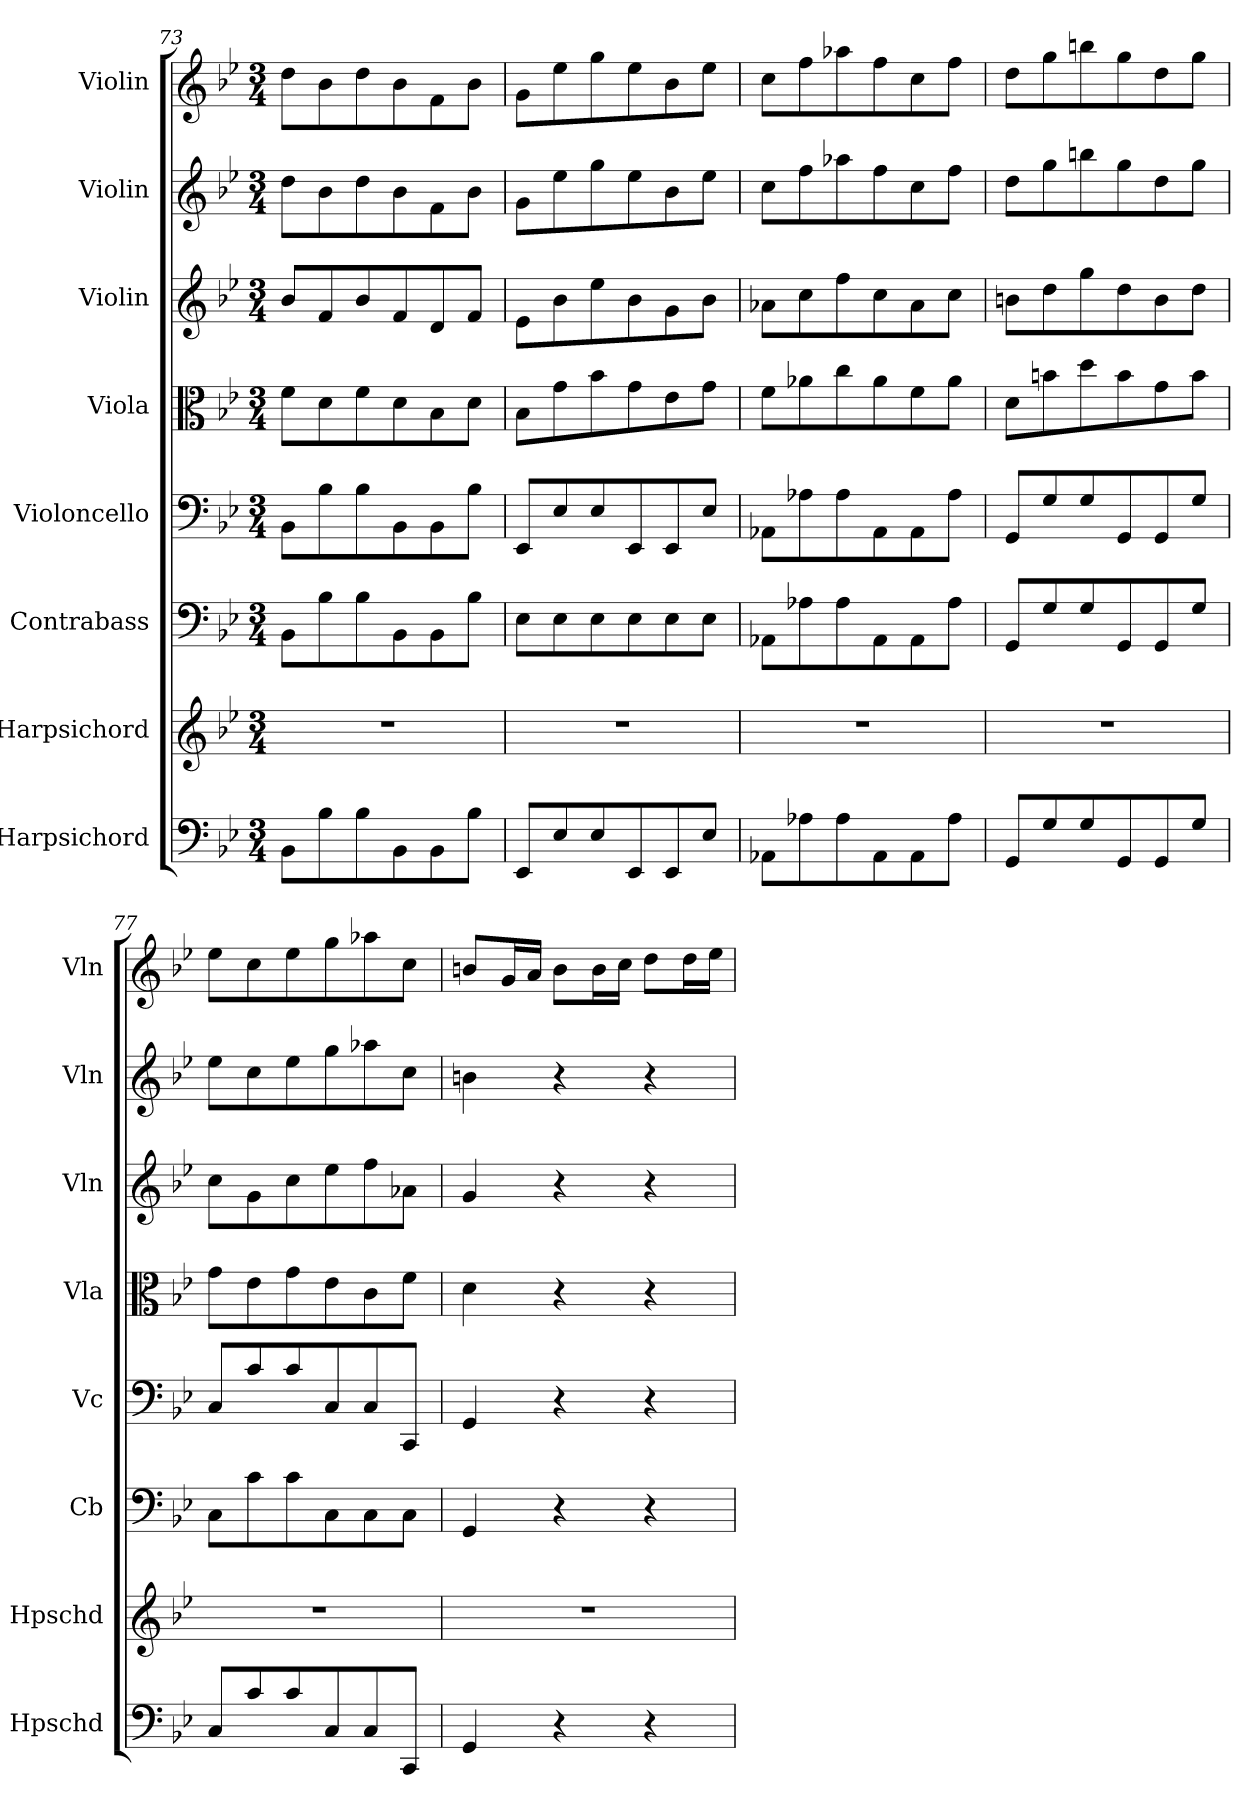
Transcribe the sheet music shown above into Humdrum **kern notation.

**kern	**kern	**kern	**kern	**kern	**kern	**kern	**kern
*part8	*part7	*part6	*part5	*part4	*part3	*part2	*part1
*staff8	*staff7	*staff6	*staff5	*staff4	*staff3	*staff2	*staff1
*I"Harpsichord	*I"Harpsichord	*I"Contrabass	*I"Violoncello	*I"Viola	*I"Violin	*I"Violin	*I"Violin
*I'Hpschd	*I'Hpschd	*I'Cb	*I'Vc	*I'Vla	*I'Vln	*I'Vln	*I'Vln
*clefF4	*clefG2	*clefF4	*clefF4	*clefC3	*clefG2	*clefG2	*clefG2
*k[b-e-]	*k[b-e-]	*k[b-e-]	*k[b-e-]	*k[b-e-]	*k[b-e-]	*k[b-e-]	*k[b-e-]
*M3/4	*M3/4	*M3/4	*M3/4	*M3/4	*M3/4	*M3/4	*M3/4
=73	=73	=73	=73	=73	=73	=73	=73
8BB-\L	2.r	8BB-\L	8BB-\L	8f\L	8b-/L	8dd\L	8dd\L
8B-\	.	8B-\	8B-\	8d\	8f/	8b-\	8b-\
8B-\	.	8B-\	8B-\	8f\	8b-/	8dd\	8dd\
8BB-\	.	8BB-\	8BB-\	8d\	8f/	8b-\	8b-\
8BB-\	.	8BB-\	8BB-\	8B-\	8d/	8f\	8f\
8B-\J	.	8B-\J	8B-\J	8d\J	8f/J	8b-\J	8b-\J
=74	=74	=74	=74	=74	=74	=74	=74
8EE-/L	2.r	8E-\L	8EE-/L	8B-\L	8e-\L	8g\L	8g\L
8E-/	.	8E-\	8E-/	8g\	8b-\	8ee-\	8ee-\
8E-/	.	8E-\	8E-/	8b-\	8ee-\	8gg\	8gg\
8EE-/	.	8E-\	8EE-/	8g\	8b-\	8ee-\	8ee-\
8EE-/	.	8E-\	8EE-/	8e-\	8g\	8b-\	8b-\
8E-/J	.	8E-\J	8E-/J	8g\J	8b-\J	8ee-\J	8ee-\J
=75	=75	=75	=75	=75	=75	=75	=75
8AA-X\L	2.r	8AA-X\L	8AA-X\L	8f\L	8a-X\L	8cc\L	8cc\L
8A-X\	.	8A-X\	8A-X\	8a-X\	8cc\	8ff\	8ff\
8A-\	.	8A-\	8A-\	8cc\	8ff\	8aa-X\	8aa-X\
8AA-\	.	8AA-\	8AA-\	8a-\	8cc\	8ff\	8ff\
8AA-\	.	8AA-\	8AA-\	8f\	8a-\	8cc\	8cc\
8A-\J	.	8A-\J	8A-\J	8a-\J	8cc\J	8ff\J	8ff\J
=76	=76	=76	=76	=76	=76	=76	=76
8GG/L	2.r	8GG/L	8GG/L	8d\L	8bn\L	8dd\L	8dd\L
8G/	.	8G/	8G/	8bn\	8dd\	8gg\	8gg\
8G/	.	8G/	8G/	8dd\	8gg\	8bbn\	8bbn\
8GG/	.	8GG/	8GG/	8b\	8dd\	8gg\	8gg\
8GG/	.	8GG/	8GG/	8g\	8b\	8dd\	8dd\
8G/J	.	8G/J	8G/J	8b\J	8dd\J	8gg\J	8gg\J
=77	=77	=77	=77	=77	=77	=77	=77
8C/L	2.r	8C\L	8C/L	8g\L	8cc\L	8ee-\L	8ee-\L
8c/	.	8c\	8c/	8e-\	8g\	8cc\	8cc\
8c/	.	8c\	8c/	8g\	8cc\	8ee-\	8ee-\
8C/	.	8C\	8C/	8e-\	8ee-\	8gg\	8gg\
8C/	.	8C\	8C/	8c\	8ff\	8aa-X\	8aa-X\
8CC/J	.	8C\J	8CC/J	8f\J	8a-X\J	8cc\J	8cc\J
=78	=78	=78	=78	=78	=78	=78	=78
4GG/	2.r	4GG/	4GG/	4d\	4g/	4bn\	8bn/L
.	.	.	.	.	.	.	16g/L
.	.	.	.	.	.	.	16a/JJ
4r	.	4r	4r	4r	4r	4r	8b\L
.	.	.	.	.	.	.	16b\L
.	.	.	.	.	.	.	16cc\JJ
4r	.	4r	4r	4r	4r	4r	8dd\L
.	.	.	.	.	.	.	16dd\L
.	.	.	.	.	.	.	16ee-\JJ
=	=	=	=	=	=	=	=
*-	*-	*-	*-	*-	*-	*-	*-
